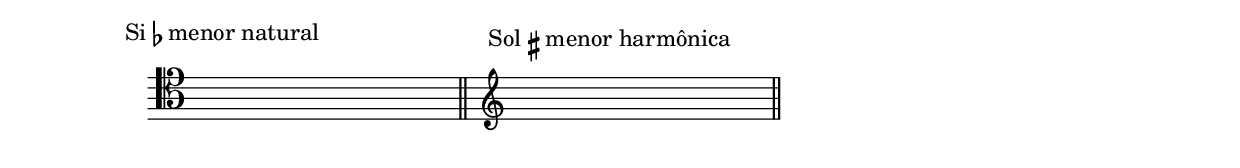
\version "2.10.0"
<<
\new Staff \with {
	\remove "Time_signature_engraver"
	\override Stem #'transparent = ##t
}

\relative c' { \clef tenor
		\time 8/4
		\once \override TextScript #'extra-offset = #'( -8.0 . 2.5 )
		\hideNotes
		c,^\markup{ Si \flat menor natural }
		c c c c c c c \bar "||"
		\unHideNotes
		\time 1/4
		s4 \bar " "
		\clef treble
		\time 8/4
		\once \override TextScript #'extra-offset = #'( -3.0 . 1.0 )
		\hideNotes
		 c^\markup{ Sol \sharp menor harmônica } e e e e e e e
		\unHideNotes  \bar "||"
}
>>


